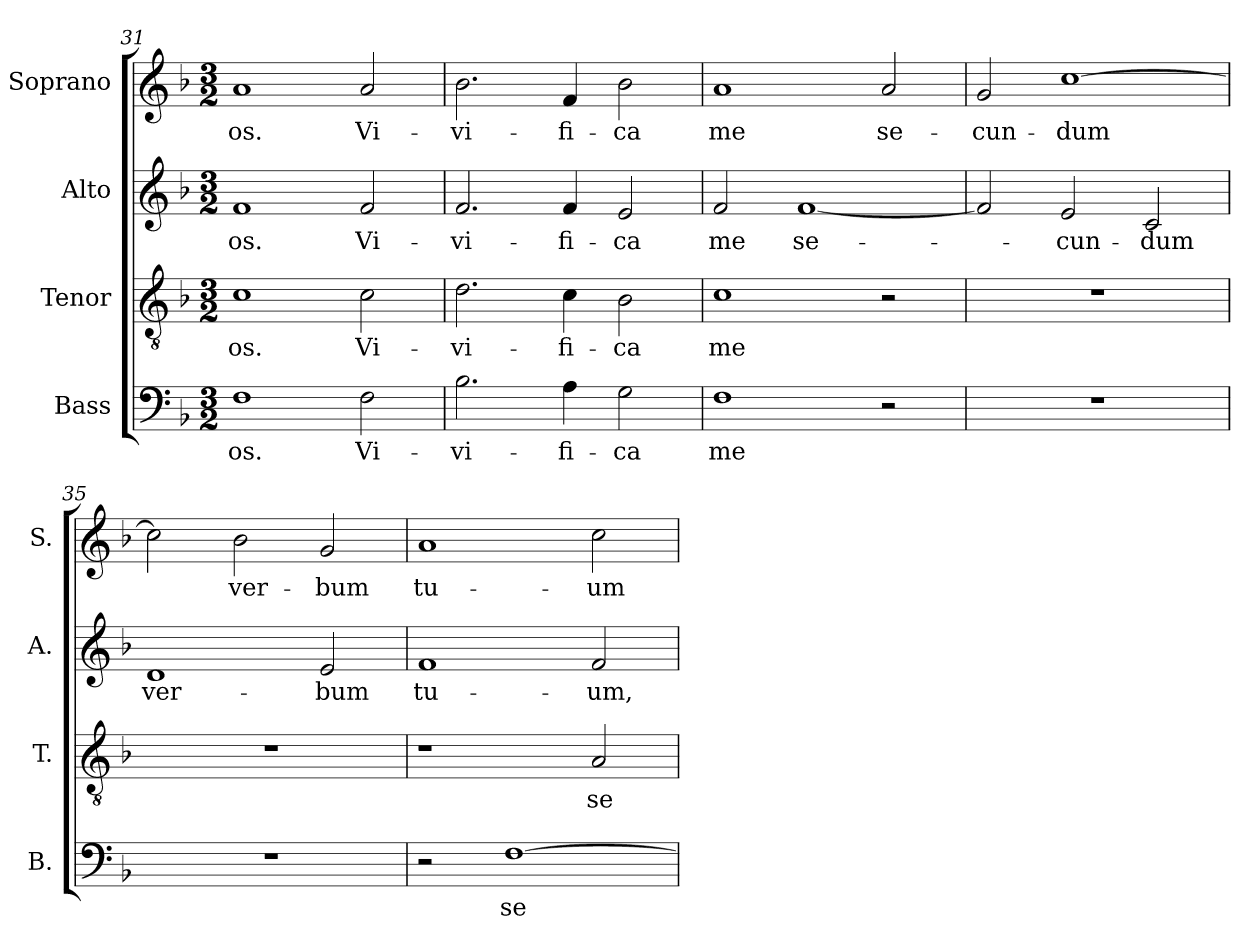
**kern	**text	**kern	**text	**kern	**text	**kern	**text
*part4	*part4	*part3	*part3	*part2	*part2	*part1	*part1
*staff4	*staff4	*staff3	*staff3	*staff2	*staff2	*staff1	*staff1
*I"Bass	*	*I"Tenor	*	*I"Alto	*	*I"Soprano	*
*I'B.	*	*I'T.	*	*I'A.	*	*I'S.	*
!!LO:LB:g=z
*clefF4	*	*clefGv2	*	*clefG2	*	*clefG2	*
*	*	*ITrd7c12	*	*	*	*	*
*k[b-]	*	*k[b-]	*	*k[b-]	*	*k[b-]	*
*F:	*	*F:	*	*F:	*	*F:	*
*M3/2	*	*M3/2	*	*M3/2	*	*M3/2	*
*MM264	*	*MM264	*	*MM264	*	*MM264	*
=31	=31	=31	=31	=31	=31	=31	=31
!	!LO:LY:b:color=#000000	!	!	!	!	!	!
!	!	!	!LO:LY:b:color=#000000	!	!	!	!
!	!	!	!	!	!LO:LY:b:color=#000000	!	!
!	!	!	!	!	!	!	!LO:LY:b:color=#000000
1Fi	-os.	1Ci	-os.	1fi	-os.	1ai	-os.
!	!LO:LY:b:color=#000000	!	!	!	!	!	!
!	!	!	!LO:LY:b:color=#000000	!	!	!	!
!	!	!	!	!	!LO:LY:b:color=#000000	!	!
!	!	!	!	!	!	!	!LO:LY:b:color=#000000
2Fi\	Vi-	2Ci\	Vi-	2fi/	Vi-	2ai/	Vi-
=32	=32	=32	=32	=32	=32	=32	=32
!	!LO:LY:b:color=#000000	!	!	!	!	!	!
!	!	!	!LO:LY:b:color=#000000	!	!	!	!
!	!	!	!	!	!LO:LY:b:color=#000000	!	!
!	!	!	!	!	!	!	!LO:LY:b:color=#000000
2.B-i\	-vi-	2.Di\	-vi-	2.fi/	-vi-	2.b-i\	-vi-
!	!LO:LY:b:color=#000000	!	!	!	!	!	!
!	!	!	!LO:LY:b:color=#000000	!	!	!	!
!	!	!	!	!	!LO:LY:b:color=#000000	!	!
!	!	!	!	!	!	!	!LO:LY:b:color=#000000
4Ai\	-fi-	4Ci\	-fi-	4fi/	-fi-	4fi/	-fi-
!	!LO:LY:b:color=#000000	!	!	!	!	!	!
!	!	!	!LO:LY:b:color=#000000	!	!	!	!
!	!	!	!	!	!LO:LY:b:color=#000000	!	!
!	!	!	!	!	!	!	!LO:LY:b:color=#000000
2Gi\	-ca	2BB-i\	-ca	2ei/	-ca	2b-i\	-ca
=33	=33	=33	=33	=33	=33	=33	=33
!	!LO:LY:b:color=#000000	!	!	!	!	!	!
!	!	!	!LO:LY:b:color=#000000	!	!	!	!
!	!	!	!	!	!LO:LY:b:color=#000000	!	!
!	!	!	!	!	!	!	!LO:LY:b:color=#000000
1Fi	me	1Ci	me	2fi/	me	1ai	me
!	!	!	!	!	!LO:LY:b:color=#000000	!	!
.	.	.	.	[1fi	se-	.	.
!	!	!	!	!	!	!	!LO:LY:b:color=#000000
2r	.	2r	.	.	.	2ai/	se-
=34	=34	=34	=34	=34	=34	=34	=34
!LO:N:vis=1	!	!LO:N:vis=1	!	!	!	!	!
!	!	!	!	!	!	!	!LO:LY:b:color=#000000
1.r	.	1.r	.	2fi/]	.	2gi/	-cun-
!	!	!	!	!	!LO:LY:b:color=#000000	!	!
!	!	!	!	!	!	!	!LO:LY:b:color=#000000
.	.	.	.	2ei/	-cun-	[1cci	-dum
!	!	!	!	!	!LO:LY:b:color=#000000	!	!
.	.	.	.	2ci/	-dum	.	.
=35	=35	=35	=35	=35	=35	=35	=35
!LO:N:vis=1	!	!LO:N:vis=1	!	!	!	!	!
!	!	!	!	!	!LO:LY:b:color=#000000	!	!
1.r	.	1.r	.	1di	ver-	2cci\]	.
!	!	!	!	!	!	!	!LO:LY:b:color=#000000
.	.	.	.	.	.	2b-i\	ver-
!	!	!	!	!	!LO:LY:b:color=#000000	!	!
!	!	!	!	!	!	!	!LO:LY:b:color=#000000
.	.	.	.	2ei/	-bum	2gi/	-bum
=36	=36	=36	=36	=36	=36	=36	=36
!	!	!	!	!	!LO:LY:b:color=#000000	!	!
!	!	!	!	!	!	!	!LO:LY:b:color=#000000
2r	.	1r	.	1fi	tu-	1ai	tu-
!	!LO:LY:b:color=#000000	!	!	!	!	!	!
[1Fi	se-	.	.	.	.	.	.
!	!	!	!LO:LY:b:color=#000000	!	!	!	!
!	!	!	!	!	!LO:LY:b:color=#000000	!	!
!	!	!	!	!	!	!	!LO:LY:b:color=#000000
.	.	2AAi/	se-	2fi/	-um,	2cci\	-um
=	=	=	=	=	=	=	=
*-	*-	*-	*-	*-	*-	*-	*-
